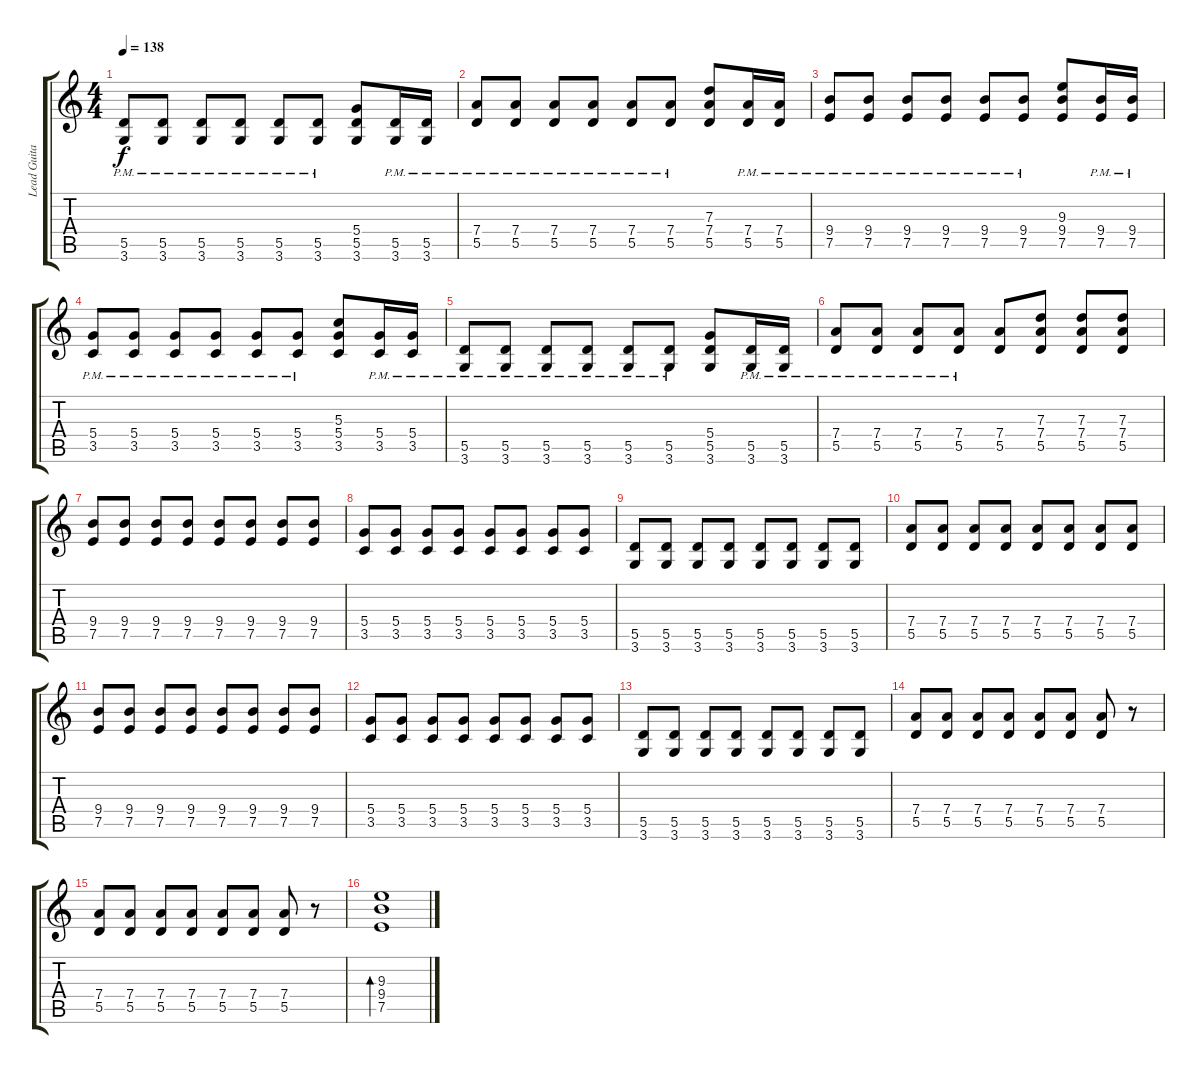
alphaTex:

\track ("Lead Guitar" "Lead Guita") {instrument distortionguitar}
\staff {score tabs}
\tuning (E4 B3 G3 D3 A2 E2) {hide}
\ts (4 4)
\tempo 138
\clef g2
\ks c
(5.5{pm} 3.6{pm}).8{dy f} (5.5{pm} 3.6{pm}).8 (5.5{pm} 3.6{pm}).8 (5.5{pm} 3.6{pm}).8 (5.5{pm} 3.6{pm}).8 (5.5{pm} 3.6{pm}).8 (5.4 5.5 3.6).8 (5.5{pm} 3.6{pm}).16 (5.5{pm} 3.6{pm}).16 |
(7.4{pm} 5.5{pm}).8 (7.4{pm} 5.5{pm}).8 (7.4{pm} 5.5{pm}).8 (7.4{pm} 5.5{pm}).8 (7.4{pm} 5.5{pm}).8 (7.4{pm} 5.5{pm}).8 (7.3 7.4 5.5).8 (7.4{pm} 5.5{pm}).16 (7.4{pm} 5.5{pm}).16 |
(9.4{pm} 7.5{pm}).8 (9.4{pm} 7.5{pm}).8 (9.4{pm} 7.5{pm}).8 (9.4{pm} 7.5{pm}).8 (9.4{pm} 7.5{pm}).8 (9.4{pm} 7.5{pm}).8 (9.3 9.4 7.5).8 (9.4{pm} 7.5{pm}).16 (9.4{pm} 7.5{pm}).16 |
(5.4{pm} 3.5{pm}).8 (5.4{pm} 3.5{pm}).8 (5.4{pm} 3.5{pm}).8 (5.4{pm} 3.5{pm}).8 (5.4{pm} 3.5{pm}).8 (5.4{pm} 3.5{pm}).8 (5.3 5.4 3.5).8 (5.4{pm} 3.5{pm}).16 (5.4{pm} 3.5{pm}).16 |
(5.5{pm} 3.6{pm}).8 (5.5{pm} 3.6{pm}).8 (5.5{pm} 3.6{pm}).8 (5.5{pm} 3.6{pm}).8 (5.5{pm} 3.6{pm}).8 (5.5{pm} 3.6{pm}).8 (5.4 5.5 3.6).8 (5.5{pm} 3.6{pm}).16 (5.5{pm} 3.6{pm}).16 |
(7.4{pm} 5.5{pm}).8 (7.4{pm} 5.5{pm}).8 (7.4{pm} 5.5{pm}).8 (7.4{pm} 5.5{pm}).8 (7.4 5.5).8 (7.3 7.4 5.5).8 (7.3 7.4 5.5).8 (7.3 7.4 5.5).8 |
(9.4 7.5).8 (9.4 7.5).8 (9.4 7.5).8 (9.4 7.5).8 (9.4 7.5).8 (9.4 7.5).8 (9.4 7.5).8 (9.4 7.5).8 |
(5.4 3.5).8 (5.4 3.5).8 (5.4 3.5).8 (5.4 3.5).8 (5.4 3.5).8 (5.4 3.5).8 (5.4 3.5).8 (5.4 3.5).8 |
(5.5 3.6).8 (5.5 3.6).8 (5.5 3.6).8 (5.5 3.6).8 (5.5 3.6).8 (5.5 3.6).8 (5.5 3.6).8 (5.5 3.6).8 |
(7.4 5.5).8 (7.4 5.5).8 (7.4 5.5).8 (7.4 5.5).8 (7.4 5.5).8 (7.4 5.5).8 (7.4 5.5).8 (7.4 5.5).8 |
(9.4 7.5).8 (9.4 7.5).8 (9.4 7.5).8 (9.4 7.5).8 (9.4 7.5).8 (9.4 7.5).8 (9.4 7.5).8 (9.4 7.5).8 |
(5.4 3.5).8 (5.4 3.5).8 (5.4 3.5).8 (5.4 3.5).8 (5.4 3.5).8 (5.4 3.5).8 (5.4 3.5).8 (5.4 3.5).8 |
(5.5 3.6).8 (5.5 3.6).8 (5.5 3.6).8 (5.5 3.6).8 (5.5 3.6).8 (5.5 3.6).8 (5.5 3.6).8 (5.5 3.6).8 |
(7.4 5.5).8 (7.4 5.5).8 (7.4 5.5).8 (7.4 5.5).8 (7.4 5.5).8 (7.4 5.5).8 (7.4 5.5).8 r.8 |
(7.4 5.5).8 (7.4 5.5).8 (7.4 5.5).8 (7.4 5.5).8 (7.4 5.5).8 (7.4 5.5).8 (7.4 5.5).8 r.8 |
(9.3 9.4 7.5).1{bd 240}
